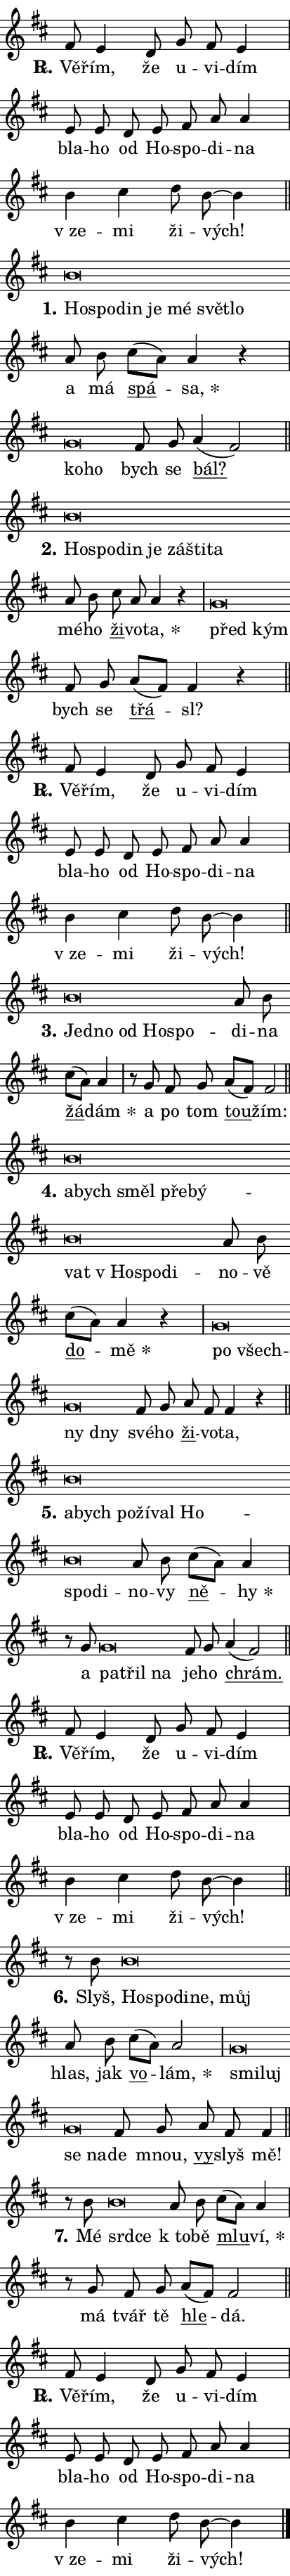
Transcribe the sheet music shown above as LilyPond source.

\version "2.24.0"
\header { tagline = "" }
\paper {
  indent = 0\cm
  top-margin = 0\cm
  right-margin = 0\cm
  bottom-margin = 0\cm
  left-margin = 0\cm
  paper-width = 7\cm
  page-breaking = #ly:one-page-breaking
  system-system-spacing.basic-distance = #11
  score-system-spacing.basic-distance = #11
  ragged-last = ##f
}


%% Author: Thomas Morley
%% https://lists.gnu.org/archive/html/lilypond-user/2020-05/msg00002.html
#(define (line-position grob)
"Returns position of @var[grob} in current system:
   @code{'start}, if at first time-step
   @code{'end}, if at last time-step
   @code{'middle} otherwise
"
  (let* ((col (ly:item-get-column grob))
         (ln (ly:grob-object col 'left-neighbor))
         (rn (ly:grob-object col 'right-neighbor))
         (col-to-check-left (if (ly:grob? ln) ln col))
         (col-to-check-right (if (ly:grob? rn) rn col))
         (break-dir-left
           (and
             (ly:grob-property col-to-check-left 'non-musical #f)
             (ly:item-break-dir col-to-check-left)))
         (break-dir-right
           (and
             (ly:grob-property col-to-check-right 'non-musical #f)
             (ly:item-break-dir col-to-check-right))))
        (cond ((eqv? 1 break-dir-left) 'start)
              ((eqv? -1 break-dir-right) 'end)
              (else 'middle))))

#(define (tranparent-at-line-position vctor)
  (lambda (grob)
  "Relying on @code{line-position} select the relevant enry from @var{vctor}.
Used to determine transparency,"
    (case (line-position grob)
      ((end) (not (vector-ref vctor 0)))
      ((middle) (not (vector-ref vctor 1)))
      ((start) (not (vector-ref vctor 2))))))

noteHeadBreakVisibility =
#(define-music-function (break-visibility)(vector?)
"Makes @code{NoteHead}s transparent relying on @var{break-visibility}"
#{
  \override NoteHead.transparent =
    #(tranparent-at-line-position break-visibility)
#})

#(define delete-ledgers-for-transparent-note-heads
  (lambda (grob)
    "Reads whether a @code{NoteHead} is transparent.
If so this @code{NoteHead} is removed from @code{'note-heads} from
@var{grob}, which is supposed to be @code{LedgerLineSpanner}.
As a result ledgers are not printed for this @code{NoteHead}"
    (let* ((nhds-array (ly:grob-object grob 'note-heads))
           (nhds-list
             (if (ly:grob-array? nhds-array)
                 (ly:grob-array->list nhds-array)
                 '()))
           ;; Relies on the transparent-property being done before
           ;; Staff.LedgerLineSpanner.after-line-breaking is executed.
           ;; This is fragile ...
           (to-keep
             (remove
               (lambda (nhd)
                 (ly:grob-property nhd 'transparent #f))
               nhds-list)))
      ;; TODO find a better method to iterate over grob-arrays, similiar
      ;; to filter/remove etc for lists
      ;; For now rebuilt from scratch
      (set! (ly:grob-object grob 'note-heads)  '())
      (for-each
        (lambda (nhd)
          (ly:pointer-group-interface::add-grob grob 'note-heads nhd))
        to-keep))))

hideNotes = {
  \noteHeadBreakVisibility #begin-of-line-visible
}
unHideNotes = {
  \noteHeadBreakVisibility #all-visible
}

% work-around for resetting accidentals
% https://lilypond.org/doc/v2.23/Documentation/notation/displaying-rhythms#unmetered-music
cadenzaMeasure = {
  \cadenzaOff
  \partial 1024 s1024
  \cadenzaOn
}

#(define-markup-command (accent layout props text) (markup?)
  "Underline accented syllable"
  (interpret-markup layout props
    #{\markup \override #'(offset . 4.3) \underline { #text }#}))

responsum = \markup \concat {
  "R" \hspace #-1.05 \path #0.1 #'((moveto 0 0.07) (lineto 0.9 0.8)) \hspace #0.05 "."
}

\layout {
    \context {
        \Staff
        \remove "Time_signature_engraver"
        \override LedgerLineSpanner.after-line-breaking = #delete-ledgers-for-transparent-note-heads
    }
    \context {
        \Voice {
            \override NoteHead.output-attributes = #'((class . "notehead"))
            \override Hairpin.height = #0.55
        }
    }
    \context {
        \Lyrics {
            \override StanzaNumber.output-attributes = #'((class . "stanzanumber"))
            \override LyricSpace.minimum-distance = #0.9
            \override LyricText.font-name = #"TeX Gyre Schola"
            \override LyricText.font-size = 1
            \override StanzaNumber.font-name = #"TeX Gyre Schola Bold"
            \override StanzaNumber.font-size = 1
        }
    }
}

% magnetic-lyrics.ily
%
%   written by
%     Jean Abou Samra <jean@abou-samra.fr>
%     Werner Lemberg <wl@gnu.org>
%
%   adapted by
%     Jiri Hon <jiri.hon@gmail.com>
%
% Version 2022-Apr-15

% https://www.mail-archive.com/lilypond-user@gnu.org/msg149350.html

#(define (Left_hyphen_pointer_engraver context)
   "Collect syllable-hyphen-syllable occurrences in lyrics and store
them in properties.  This engraver only looks to the left.  For
example, if the lyrics input is @code{foo -- bar}, it does the
following.

@itemize @bullet
@item
Set the @code{text} property of the @code{LyricHyphen} grob between
@q{foo} and @q{bar} to @code{foo}.

@item
Set the @code{left-hyphen} property of the @code{LyricText} grob with
text @q{foo} to the @code{LyricHyphen} grob between @q{foo} and
@q{bar}.
@end itemize

Use this auxiliary engraver in combination with the
@code{lyric-@/text::@/apply-@/magnetic-@/offset!} hook."
   (let ((hyphen #f)
         (text #f))
     (make-engraver
      (acknowledgers
       ((lyric-syllable-interface engraver grob source-engraver)
        (set! text grob)))
      (end-acknowledgers
       ((lyric-hyphen-interface engraver grob source-engraver)
        ;(when (not (grob::has-interface grob 'lyric-space-interface))
          (set! hyphen grob)));)
      ((stop-translation-timestep engraver)
       (when (and text hyphen)
         (ly:grob-set-object! text 'left-hyphen hyphen))
       (set! text #f)
       (set! hyphen #f)))))

#(define (lyric-text::apply-magnetic-offset! grob)
   "If the space between two syllables is less than the value in
property @code{LyricText@/.details@/.squash-threshold}, move the right
syllable to the left so that it gets concatenated with the left
syllable.

Use this function as a hook for
@code{LyricText@/.after-@/line-@/breaking} if the
@code{Left_@/hyphen_@/pointer_@/engraver} is active."
   (let ((hyphen (ly:grob-object grob 'left-hyphen #f)))
     (when hyphen
       (let ((left-text (ly:spanner-bound hyphen LEFT)))
         (when (grob::has-interface left-text 'lyric-syllable-interface)
           (let* ((common (ly:grob-common-refpoint grob left-text X))
                  (this-x-ext (ly:grob-extent grob common X))
                  (left-x-ext
                   (begin
                     ;; Trigger magnetism for left-text.
                     (ly:grob-property left-text 'after-line-breaking)
                     (ly:grob-extent left-text common X)))
                  ;; `delta` is the gap width between two syllables.
                  (delta (- (interval-start this-x-ext)
                            (interval-end left-x-ext)))
                  (details (ly:grob-property grob 'details))
                  (threshold (assoc-get 'squash-threshold details 0.2)))
             (when (< delta threshold)
               (let* (;; We have to manipulate the input text so that
                      ;; ligatures crossing syllable boundaries are not
                      ;; disabled.  For languages based on the Latin
                      ;; script this is essentially a beautification.
                      ;; However, for non-Western scripts it can be a
                      ;; necessity.
                      (lt (ly:grob-property left-text 'text))
                      (rt (ly:grob-property grob 'text))
                      (is-space (grob::has-interface hyphen 'lyric-space-interface))
                      (space (if is-space " " ""))
                      (space-markup (grob-interpret-markup grob " "))
                      (space-size (interval-length (ly:stencil-extent space-markup X)))
                      (extra-delta (if is-space space-size 0))
                      ;; Append new syllable.
                      (ltrt-space (if (and (string? lt) (string? rt))
                                (string-append lt space rt)
                                (make-concat-markup (list lt space rt))))
                      ;; Right-align `ltrt` to the right side.
                      (ltrt-space-markup (grob-interpret-markup
                               grob
                               (make-translate-markup
                                (cons (interval-length this-x-ext) 0)
                                (make-right-align-markup ltrt-space)))))
                 (begin
                   ;; Don't print `left-text`.
                   (ly:grob-set-property! left-text 'stencil #f)
                   ;; Set text and stencil (which holds all collected
                   ;; syllables so far) and shift it to the left.
                   (ly:grob-set-property! grob 'text ltrt-space)
                   (ly:grob-set-property! grob 'stencil ltrt-space-markup)
                   (ly:grob-translate-axis! grob (- (- delta extra-delta)) X))))))))))


#(define (lyric-hyphen::displace-bounds-first grob)
   ;; Make very sure this callback isn't triggered too early.
   (let ((left (ly:spanner-bound grob LEFT))
         (right (ly:spanner-bound grob RIGHT)))
     (ly:grob-property left 'after-line-breaking)
     (ly:grob-property right 'after-line-breaking)
     (ly:lyric-hyphen::print grob)))

squashThreshold = #0.4

\layout {
  \context {
    \Lyrics
    \consists #Left_hyphen_pointer_engraver
    \override LyricText.after-line-breaking =
      #lyric-text::apply-magnetic-offset!
    \override LyricHyphen.stencil = #lyric-hyphen::displace-bounds-first
    \override LyricText.details.squash-threshold = \squashThreshold
    \override LyricHyphen.minimum-distance = 0
    \override LyricHyphen.minimum-length = \squashThreshold
  }
}

squash = \override LyricText.details.squash-threshold = 9999
unSquash = \override LyricText.details.squash-threshold = \squashThreshold

left = \override LyricText.self-alignment-X = #LEFT
unLeft = \revert LyricText.self-alignment-X

starOffset = #(lambda (grob) 
                (let ((x_offset (ly:self-alignment-interface::aligned-on-x-parent grob)))
                  (if (= x_offset 0) 0 (+ x_offset 1.2))))

star = #(define-music-function (syllable)(string?)
"Append star separator at the end of a syllable"
#{
  \once \override LyricText.X-offset = #starOffset
  \lyricmode { \markup {
    #syllable
    \override #'((font-name . "TeX Gyre Schola Bold")) \hspace #0.2 \lower #0.65 \larger "*"
  } }
#})

starAccent = #(define-music-function (syllable)(string?)
"Append star separator at the end of a syllable and make accent"
#{
  \once \override LyricText.X-offset = #starOffset
  \lyricmode { \markup {
    \accent #syllable
    \override #'((font-name . "TeX Gyre Schola Bold")) \hspace #0.2 \lower #0.65 \larger "*"
  } }
#})

breath = #(define-music-function (syllable)(string?)
"Append breathing indicator at the end of a syllable"
#{
  \lyricmode { \markup { #syllable "+" } }
#})

optionalBreath = #(define-music-function (syllable)(string?)
"Append optional breathing indicator at the end of a syllable"
#{
  \lyricmode { \markup { #syllable "(+)" } }
#})


\score {
    <<
        \new Voice = "melody" { \cadenzaOn \key d \major \relative { fis'8 e4 d8 g fis e4 \cadenzaMeasure \bar "|" e8 e d e \bar "" fis a a4 \cadenzaMeasure \bar "|" b cis d8 b~ b4 \cadenzaMeasure \bar "||" \break } }
        \new Lyrics \lyricsto "melody" { \lyricmode { \set stanza = \responsum
Vě -- řím, že u -- vi -- dím bla -- ho od Ho -- spo -- di -- na "v ze" -- mi ži -- vých! } }
    >>
    \layout {}
}

\score {
    <<
        \new Voice = "melody" { \cadenzaOn \key d \major \relative { b'\breve*1/16 \hideNotes \breve*1/16 \bar "" \breve*1/16 \bar "" \breve*1/16 \bar "" \breve*1/16 \bar "" \breve*1/16 \breve*1/16 \bar "" \unHideNotes a8 b \bar "" cis[( a)] a4 r \cadenzaMeasure \bar "|" g\breve*1/16 \hideNotes \breve*1/16 \bar "" \unHideNotes fis8 g \bar "" a4( fis2) \cadenzaMeasure \bar "||" \break } }
        \new Lyrics \lyricsto "melody" { \lyricmode { \set stanza = "1."
\left Ho -- \squash spo -- din je mé svět -- lo \unLeft \unSquash a má \markup \accent spá -- \star sa, \left ko -- \squash ho \unLeft \unSquash bych se \markup \accent bál? } }
    >>
    \layout {}
}

\score {
    <<
        \new Voice = "melody" { \cadenzaOn \key d \major \relative { b'\breve*1/16 \hideNotes \breve*1/16 \bar "" \breve*1/16 \bar "" \breve*1/16 \bar "" \breve*1/16 \bar "" \breve*1/16 \breve*1/16 \bar "" \unHideNotes a8 b \bar "" cis a a4 r \cadenzaMeasure \bar "|" g\breve*1/16 \hideNotes \breve*1/16 \bar "" \unHideNotes fis8 g \bar "" a[( fis)] fis4 r \cadenzaMeasure \bar "||" \break } }
        \new Lyrics \lyricsto "melody" { \lyricmode { \set stanza = "2."
\left Ho -- \squash spo -- din je zá -- šti -- ta \unLeft \unSquash mé -- ho \markup \accent ži -- vo -- \star ta, \left před \squash kým \unLeft \unSquash bych se \markup \accent třá -- sl? } }
    >>
    \layout {}
}

\score {
    <<
        \new Voice = "melody" { \cadenzaOn \key d \major \relative { fis'8 e4 d8 g fis e4 \cadenzaMeasure \bar "|" e8 e d e \bar "" fis a a4 \cadenzaMeasure \bar "|" b cis d8 b~ b4 \cadenzaMeasure \bar "||" \break } }
        \new Lyrics \lyricsto "melody" { \lyricmode { \set stanza = \responsum
Vě -- řím, že u -- vi -- dím bla -- ho od Ho -- spo -- di -- na "v ze" -- mi ži -- vých! } }
    >>
    \layout {}
}

\score {
    <<
        \new Voice = "melody" { \cadenzaOn \key d \major \relative { b'\breve*1/16 \hideNotes \breve*1/16 \bar "" \breve*1/16 \bar "" \breve*1/16 \breve*1/16 \bar "" \unHideNotes a8 b \bar "" cis[( a)] a4 \cadenzaMeasure \bar "|" r8 g8 fis8 g \bar "" a[( fis)] fis2 \cadenzaMeasure \bar "||" \break } }
        \new Lyrics \lyricsto "melody" { \lyricmode { \set stanza = "3."
\left Jed -- \squash no od Ho -- spo -- \unLeft \unSquash di -- na \markup \accent žá -- \star dám a po tom \markup \accent tou -- žím: } }
    >>
    \layout {}
}

\score {
    <<
        \new Voice = "melody" { \cadenzaOn \key d \major \relative { b'\breve*1/16 \hideNotes \breve*1/16 \bar "" \breve*1/16 \bar "" \breve*1/16 \bar "" \breve*1/16 \bar "" \breve*1/16 \bar "" \breve*1/16 \bar "" \breve*1/16 \breve*1/16 \bar "" \unHideNotes a8 b \bar "" cis[( a)] a4 r \cadenzaMeasure \bar "|" g\breve*1/16 \hideNotes \breve*1/16 \bar "" \breve*1/16 \breve*1/16 \bar "" \unHideNotes fis8 g \bar "" a8 fis fis4 r \cadenzaMeasure \bar "||" \break } }
        \new Lyrics \lyricsto "melody" { \lyricmode { \set stanza = "4."
\left a -- \squash bych směl pře -- bý -- vat "v Ho" -- spo -- di -- \unLeft \unSquash no -- vě \markup \accent do -- \star mě \left po \squash všech -- ny dny \unLeft \unSquash své -- ho \markup \accent ži -- vo -- ta, } }
    >>
    \layout {}
}

\score {
    <<
        \new Voice = "melody" { \cadenzaOn \key d \major \relative { b'\breve*1/16 \hideNotes \breve*1/16 \bar "" \breve*1/16 \bar "" \breve*1/16 \bar "" \breve*1/16 \bar "" \breve*1/16 \bar "" \breve*1/16 \breve*1/16 \bar "" \unHideNotes a8 b \bar "" cis[( a)] a4 \cadenzaMeasure \bar "|" r8 g g\breve*1/16 \hideNotes \breve*1/16 \breve*1/16 \bar "" \unHideNotes fis8 g \bar "" a4( fis2) \cadenzaMeasure \bar "||" \break } }
        \new Lyrics \lyricsto "melody" { \lyricmode { \set stanza = "5."
\left a -- \squash bych po -- ží -- val Ho -- spo -- di -- \unLeft \unSquash no -- vy \markup \accent ně -- \star hy a \left pa -- \squash třil na \unLeft \unSquash je -- ho \markup \accent chrám. } }
    >>
    \layout {}
}

\score {
    <<
        \new Voice = "melody" { \cadenzaOn \key d \major \relative { fis'8 e4 d8 g fis e4 \cadenzaMeasure \bar "|" e8 e d e \bar "" fis a a4 \cadenzaMeasure \bar "|" b cis d8 b~ b4 \cadenzaMeasure \bar "||" \break } }
        \new Lyrics \lyricsto "melody" { \lyricmode { \set stanza = \responsum
Vě -- řím, že u -- vi -- dím bla -- ho od Ho -- spo -- di -- na "v ze" -- mi ži -- vých! } }
    >>
    \layout {}
}

\score {
    <<
        \new Voice = "melody" { \cadenzaOn \key d \major \relative { r8 b'8 b\breve*1/16 \hideNotes \breve*1/16 \bar "" \breve*1/16 \bar "" \breve*1/16 \breve*1/16 \bar "" \unHideNotes a8 b \bar "" cis[( a)] a2 \cadenzaMeasure \bar "|" g\breve*1/16 \hideNotes \breve*1/16 \bar "" \breve*1/16 \breve*1/16 \bar "" \unHideNotes fis8 g \bar "" a fis fis4 \cadenzaMeasure \bar "||" \break } }
        \new Lyrics \lyricsto "melody" { \lyricmode { \set stanza = "6."
Slyš, \left Ho -- \squash spo -- di -- ne, můj \unLeft \unSquash hlas, jak \markup \accent vo -- \star lám, \left smi -- \squash luj se na -- \unLeft \unSquash de mnou, \markup \accent vy -- slyš mě! } }
    >>
    \layout {}
}

\score {
    <<
        \new Voice = "melody" { \cadenzaOn \key d \major \relative { r8 b'8 b\breve*1/16 \hideNotes \breve*1/16 \bar "" \unHideNotes a8 b \bar "" cis[( a)] a4 \cadenzaMeasure \bar "|" r8 g fis8 g \bar "" a[( fis)] fis2 \cadenzaMeasure \bar "||" \break } }
        \new Lyrics \lyricsto "melody" { \lyricmode { \set stanza = "7."
Mé \left srd -- \squash ce \unLeft \unSquash "k to" -- bě \markup \accent mlu -- \star ví, má tvář tě \markup \accent hle -- dá. } }
    >>
    \layout {}
}

\score {
    <<
        \new Voice = "melody" { \cadenzaOn \key d \major \relative { fis'8 e4 d8 g fis e4 \cadenzaMeasure \bar "|" e8 e d e \bar "" fis a a4 \cadenzaMeasure \bar "|" b cis d8 b~ b4 \cadenzaMeasure \bar "||" \break } \bar "|." }
        \new Lyrics \lyricsto "melody" { \lyricmode { \set stanza = \responsum
Vě -- řím, že u -- vi -- dím bla -- ho od Ho -- spo -- di -- na "v ze" -- mi ži -- vých! } }
    >>
    \layout {}
}
